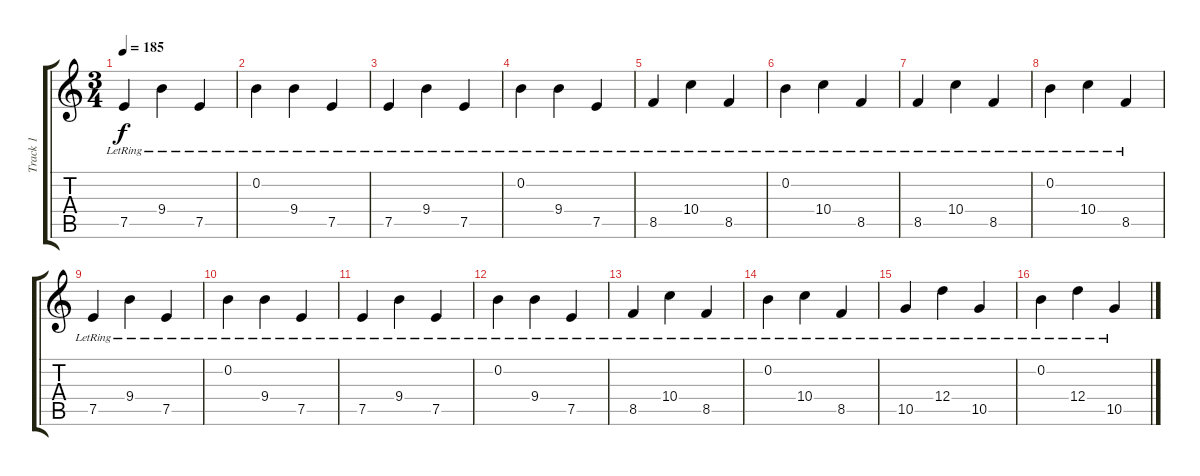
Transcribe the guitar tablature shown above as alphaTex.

\track ("Track 1" "Track 1") {instrument distortionguitar}
\staff {score tabs}
\tuning (E4 B3 G3 D3 A2 E2) {hide}
\ts (3 4)
\tempo 185
\clef g2
\ks c
7.5{lr}.4{dy f} 9.4{lr}.4 7.5{lr}.4 |
0.2{lr}.4 9.4{lr}.4 7.5{lr}.4 |
7.5{lr}.4 9.4{lr}.4 7.5{lr}.4 |
0.2{lr}.4 9.4{lr}.4 7.5{lr}.4 |
8.5{lr}.4 10.4{lr}.4 8.5{lr}.4 |
0.2{lr}.4 10.4{lr}.4 8.5{lr}.4 |
8.5{lr}.4 10.4{lr}.4 8.5{lr}.4 |
0.2{lr}.4 10.4{lr}.4 8.5{lr}.4 |
7.5{lr}.4 9.4{lr}.4 7.5{lr}.4 |
0.2{lr}.4 9.4{lr}.4 7.5{lr}.4 |
7.5{lr}.4 9.4{lr}.4 7.5{lr}.4 |
0.2{lr}.4 9.4{lr}.4 7.5{lr}.4 |
8.5{lr}.4 10.4{lr}.4 8.5{lr}.4 |
0.2{lr}.4 10.4{lr}.4 8.5{lr}.4 |
10.5{lr}.4 12.4{lr}.4 10.5{lr}.4 |
0.2{lr}.4 12.4{lr}.4 10.5{lr}.4
